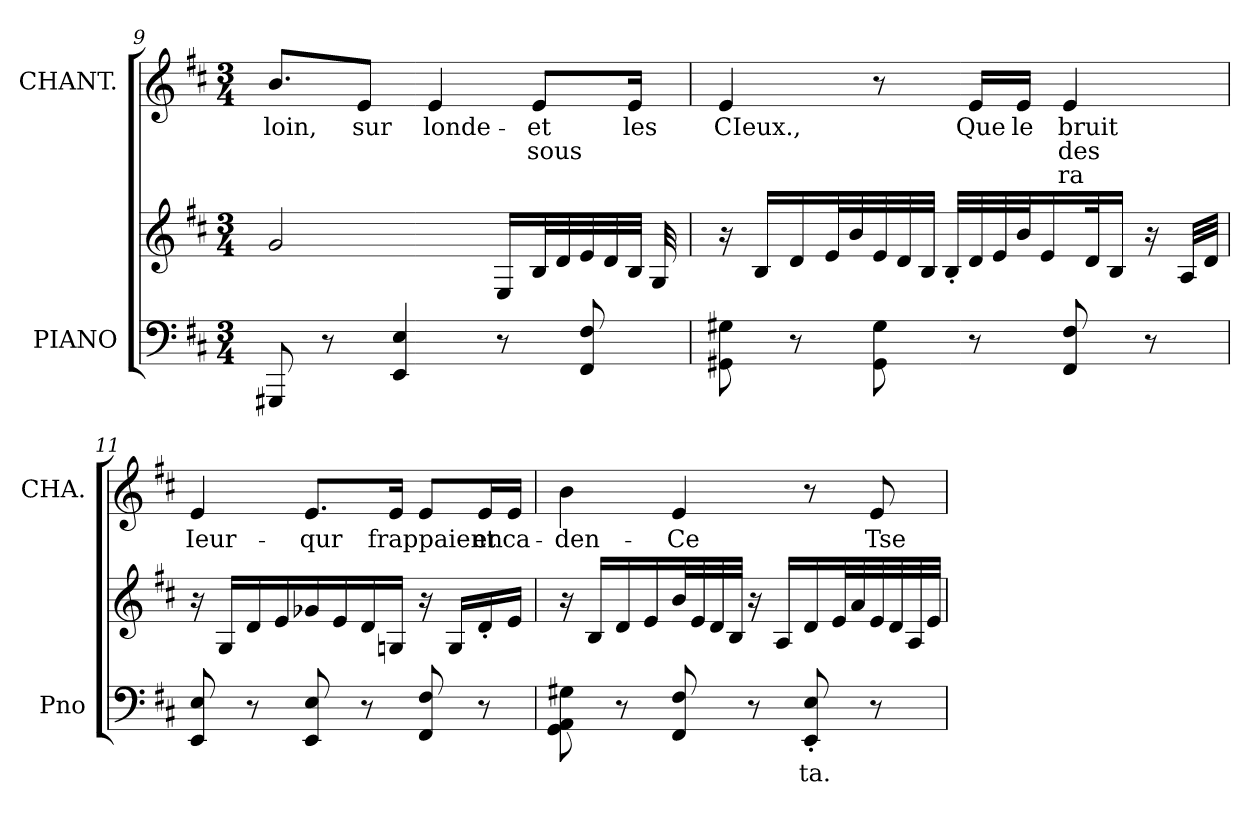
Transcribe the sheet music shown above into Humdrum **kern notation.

**kern	**text	**kern	**kern	**text	**text	**text
*part2	*part2	*part2	*part1	*part1	*part1	*part1
*staff3	*staff3	*staff2	*staff1	*staff1	*staff1	*staff1
*I"PIANO	*	*	*I"CHANT.	*	*	*
*I'Pno	*	*	*I'CHA.	*	*	*
!!LO:PB:g=z
*clefF4	*	*clefG2	*clefG2	*	*	*
*k[f#c#]	*	*k[f#c#]	*k[f#c#]	*	*	*
*D:	*	*D:	*D:	*	*	*
*M3/4	*	*M3/4	*M3/4	*	*	*
=9	=9	=9	=9	=9	=9	=9
!	!	!	!	!LO:LY:b:color=#000000	!	!
8GGG#Xi/	.	2gi/	8.bi/L	loin,	.	.
8r	.	.	.	.	.	.
!	!	!	!	!LO:LY:b:color=#000000	!	!
.	.	.	8ei/J	sur	.	.
4EEi/ 4Ei	.	.	.	.	.	.
!	!	!	!	!LO:LY:b:color=#000000	!	!
.	.	.	4ei/	londe-	.	.
8r	.	16Ei/LL	.	.	.	.
!	!	!	!	!LO:LY:b:color=#000000	!LO:LY:b:color=#000000	!
.	.	32Bi/L	8ei/L	et	sous	.
.	.	32di/	.	.	.	.
8FF#i/ 8F#i	.	32ei/	.	.	.	.
.	.	32di/	.	.	.	.
!	!	!	!	!LO:LY:b:color=#000000	!	!
.	.	32Bi/JJJ	16ei/Jk	les	.	.
.	.	32Gi/	.	.	.	.
=10	=10	=10	=10	=10	=10	=10
!	!	!	!	!LO:LY:b:color=#000000	!	!
8GG#Xi\ 8G#Xi	.	16r	4ei/	CIeux.,_	.	.
.	.	16Bi/LL	.	.	.	.
8r	.	16di/	.	.	.	.
.	.	32ei/L	.	.	.	.
.	.	32bi/	.	.	.	.
8GG#i\ 8G#i	.	32ei/	8r	.	.	.
.	.	32di/	.	.	.	.
.	.	32Bi/JJJ	.	.	.	.
.	.	32B'i/LLL	.	.	.	.
!	!	!	!	!LO:LY:b:color=#000000	!	!
8r	.	32di/	16ei/LL	Que	.	.
.	.	32ei/	.	.	.	.
!	!	!	!	!LO:LY:b:color=#000000	!	!
.	.	32bi/J	16ei/JJ	le	.	.
.	.	16ei/	.	.	.	.
!	!	!	!	!LO:LY:b:color=#000000	!LO:LY:b:color=#000000	!LO:LY:b:color=#000000
8FF#i/ 8F#i	.	.	4ei/	bruit	des	ra­
.	.	32di/k	.	.	.	.
.	.	16Bi/JJ	.	.	.	.
8r	.	16r	.	.	.	.
.	.	32Ai/LLL	.	.	.	.
.	.	32di/JJJ	.	.	.	.
!!LO:LB:g=z
=11	=11	=11	=11	=11	=11	=11
!	!	!	!	!LO:LY:b:color=#000000	!	!
8EEi/ 8Ei	.	16r	4ei/	Ieur-	.	.
.	.	16Gi/LL	.	.	.	.
8r	.	16di/	.	.	.	.
.	.	16ei/	.	.	.	.
!	!	!	!	!LO:LY:b:color=#000000	!	!
8EEi/ 8Ei	.	16g-Xi/	8.ei/L	qur	.	.
.	.	16ei/	.	.	.	.
8r	.	16di/	.	.	.	.
!	!	!	!	!LO:LY:b:color=#000000	!	!
.	.	16Gni/JJ	16ei/Jk	frappaient	.	.
8FF#i/ 8F#i	.	16r	8ei/L	.	.	.
.	.	16Gi/LL	.	.	.	.
!	!	!	!	!LO:LY:b:color=#000000	!	!
8r	.	16d'i/	16ei/L	en	.	.
!	!	!	!	!LO:LY:b:color=#000000	!	!
.	.	16ei/JJ	16ei/JJ	ca-	.	.
=12	=12	=12	=12	=12	=12	=12
!	!	!	!	!LO:LY:b:color=#000000	!	!
8GGi\ 8AAi 8G#Xi	.	16r	4bi\	den-	.	.
.	.	16Bi/LL	.	.	.	.
8r	.	16di/	.	.	.	.
.	.	16ei/	.	.	.	.
!	!	!	!	!LO:LY:b:color=#000000	!	!
8FF#i/ 8F#i	.	32bi/L	4ei/	Ce	.	.
.	.	32ei/	.	.	.	.
.	.	32di/	.	.	.	.
.	.	32Bi/JJJ	.	.	.	.
8r	.	16r	.	.	.	.
.	.	16Ai/LL	.	.	.	.
!	!LO:LY:a:color=#000000	!	!	!	!	!
8EEi/' 8Ei'	ta.	16di/	8r	.	.	.
.	.	32ei/L	.	.	.	.
.	.	32ai/	.	.	.	.
!	!	!	!	!LO:LY:b:color=#000000	!	!
8r	.	32ei/	8ei/	Tse	.	.
.	.	32di/	.	.	.	.
.	.	32Ai/	.	.	.	.
.	.	32ei/JJJ	.	.	.	.
=	=	=	=	=	=	=
*-	*-	*-	*-	*-	*-	*-
